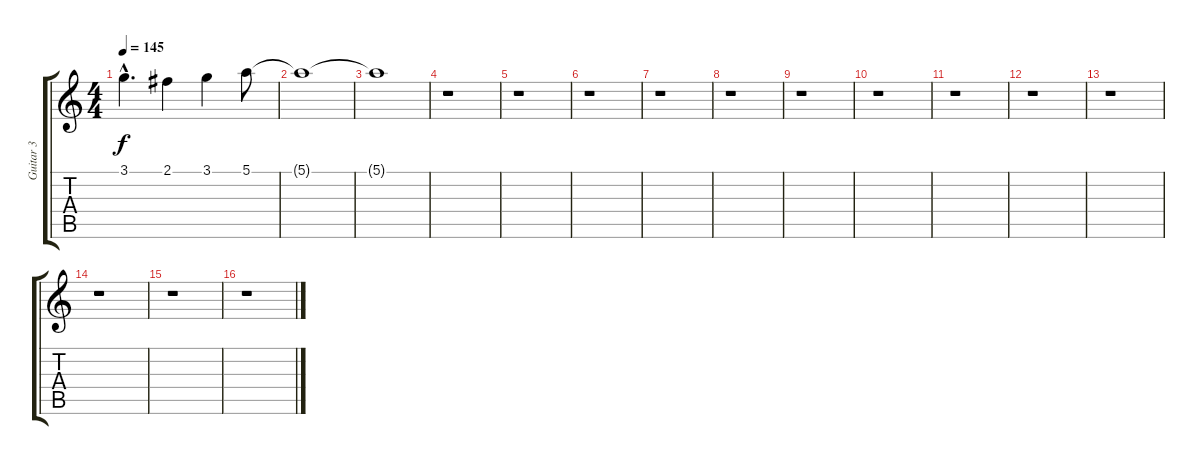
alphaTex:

\track ("Guitar 3" "Guitar 3") {instrument overdrivenguitar}
\staff {score tabs}
\tuning (E4 B3 G3 D3 A2 E2) {hide}
\ts (4 4)
\tempo 145
\clef g2
\ks c
3.1{hac t}.4{d dy f} 2.1.4 3.1.4 5.1.8 |
5.1{t}.1 |
5.1{t}.1 |
r.1 |
r.1 |
r.1 |
r.1 |
r.1 |
r.1 |
r.1 |
r.1 |
r.1 |
r.1 |
r.1 |
r.1 |
r.1
